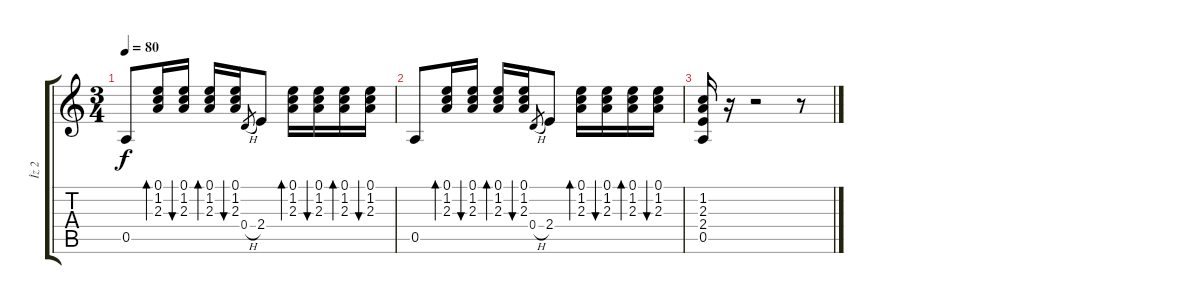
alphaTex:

\track ("İz 2" "İz 2") {instrument acousticguitarsteel}
\staff {score tabs}
\tuning (E4 B3 G3 D3 A2 E2) {hide}
\ts (3 4)
\tempo 80
\clef g2
\ks c
0.5.8{dy f} (0.1 1.2 2.3).16{bd 60} (0.1 1.2 2.3).16{bu 60} (0.1 1.2 2.3).16{bd 60} (0.1 1.2 2.3).16{bu 60} 0.4{h}.8{gr} 2.4.8 (0.1 1.2 2.3).16{bd 60} (0.1 1.2 2.3).16{bu 60} (0.1 1.2 2.3).16{bd 60} (0.1 1.2 2.3).16{bu 60} |
0.5.8 (0.1 1.2 2.3).16{bd 60} (0.1 1.2 2.3).16{bu 60} (0.1 1.2 2.3).16{bd 60} (0.1 1.2 2.3).16{bu 60} 0.4{h}.8{gr} 2.4.8 (0.1 1.2 2.3).16{bd 60} (0.1 1.2 2.3).16{bu 60} (0.1 1.2 2.3).16{bd 60} (0.1 1.2 2.3).16{bu 60} |
(1.2 2.3 2.4 0.5).16 r.16 r.2 r.8
